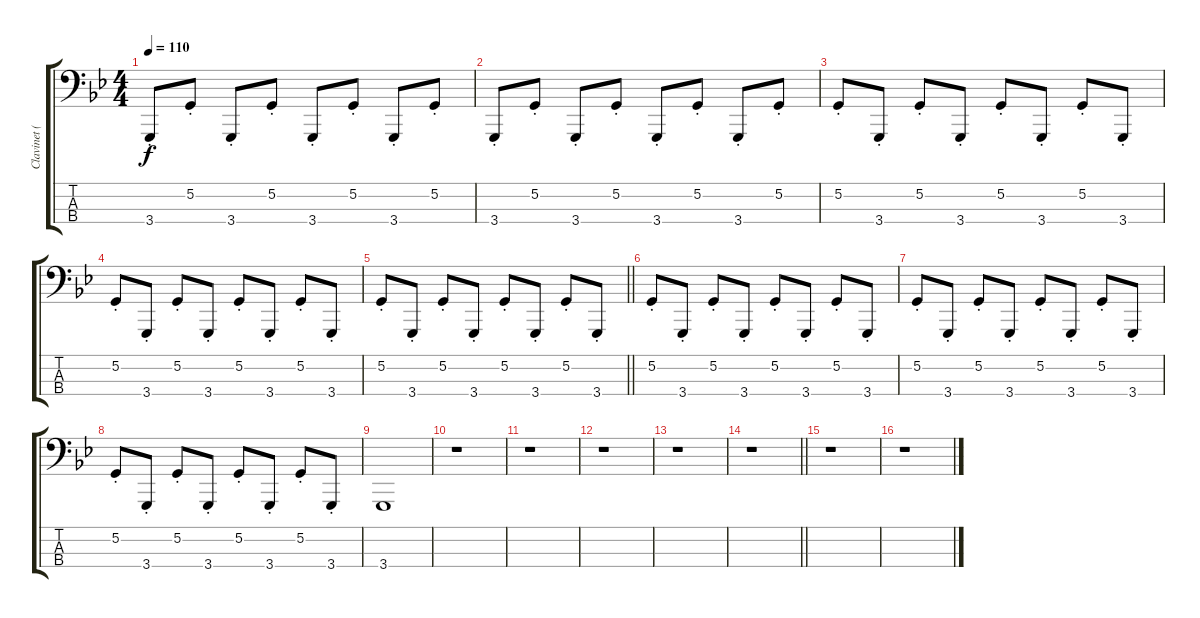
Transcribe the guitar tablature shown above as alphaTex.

\track ("Clavinet (low) arranged for bass" "Clavinet (") {instrument clavinet}
\staff {score tabs}
\tuning (G2 D2 A1 E1) {hide}
\ts (4 4)
\tempo 110
\clef f4
\ks bb
3.4{st}.8{dy f} 5.2{st}.8 3.4{st}.8 5.2{st}.8 3.4{st}.8 5.2{st}.8 3.4{st}.8 5.2{st}.8 |
3.4{st}.8 5.2{st}.8 3.4{st}.8 5.2{st}.8 3.4{st}.8 5.2{st}.8 3.4{st}.8 5.2{st}.8 |
5.2{st}.8 3.4{st}.8 5.2{st}.8 3.4{st}.8 5.2{st}.8 3.4{st}.8 5.2{st}.8 3.4{st}.8 |
5.2{st}.8 3.4{st}.8 5.2{st}.8 3.4{st}.8 5.2{st}.8 3.4{st}.8 5.2{st}.8 3.4{st}.8 |
\barLineRight lightlight
5.2{st}.8 3.4{st}.8 5.2{st}.8 3.4{st}.8 5.2{st}.8 3.4{st}.8 5.2{st}.8 3.4{st}.8 |
5.2{st}.8 3.4{st}.8 5.2{st}.8 3.4{st}.8 5.2{st}.8 3.4{st}.8 5.2{st}.8 3.4{st}.8 |
5.2{st}.8 3.4{st}.8 5.2{st}.8 3.4{st}.8 5.2{st}.8 3.4{st}.8 5.2{st}.8 3.4{st}.8 |
5.2{st}.8 3.4{st}.8 5.2{st}.8 3.4{st}.8 5.2{st}.8 3.4{st}.8 5.2{st}.8 3.4{st}.8 |
3.4.1 |
r.1 |
r.1 |
r.1 |
r.1 |
\barLineRight lightlight
r.1 |
r.1 |
r.1
